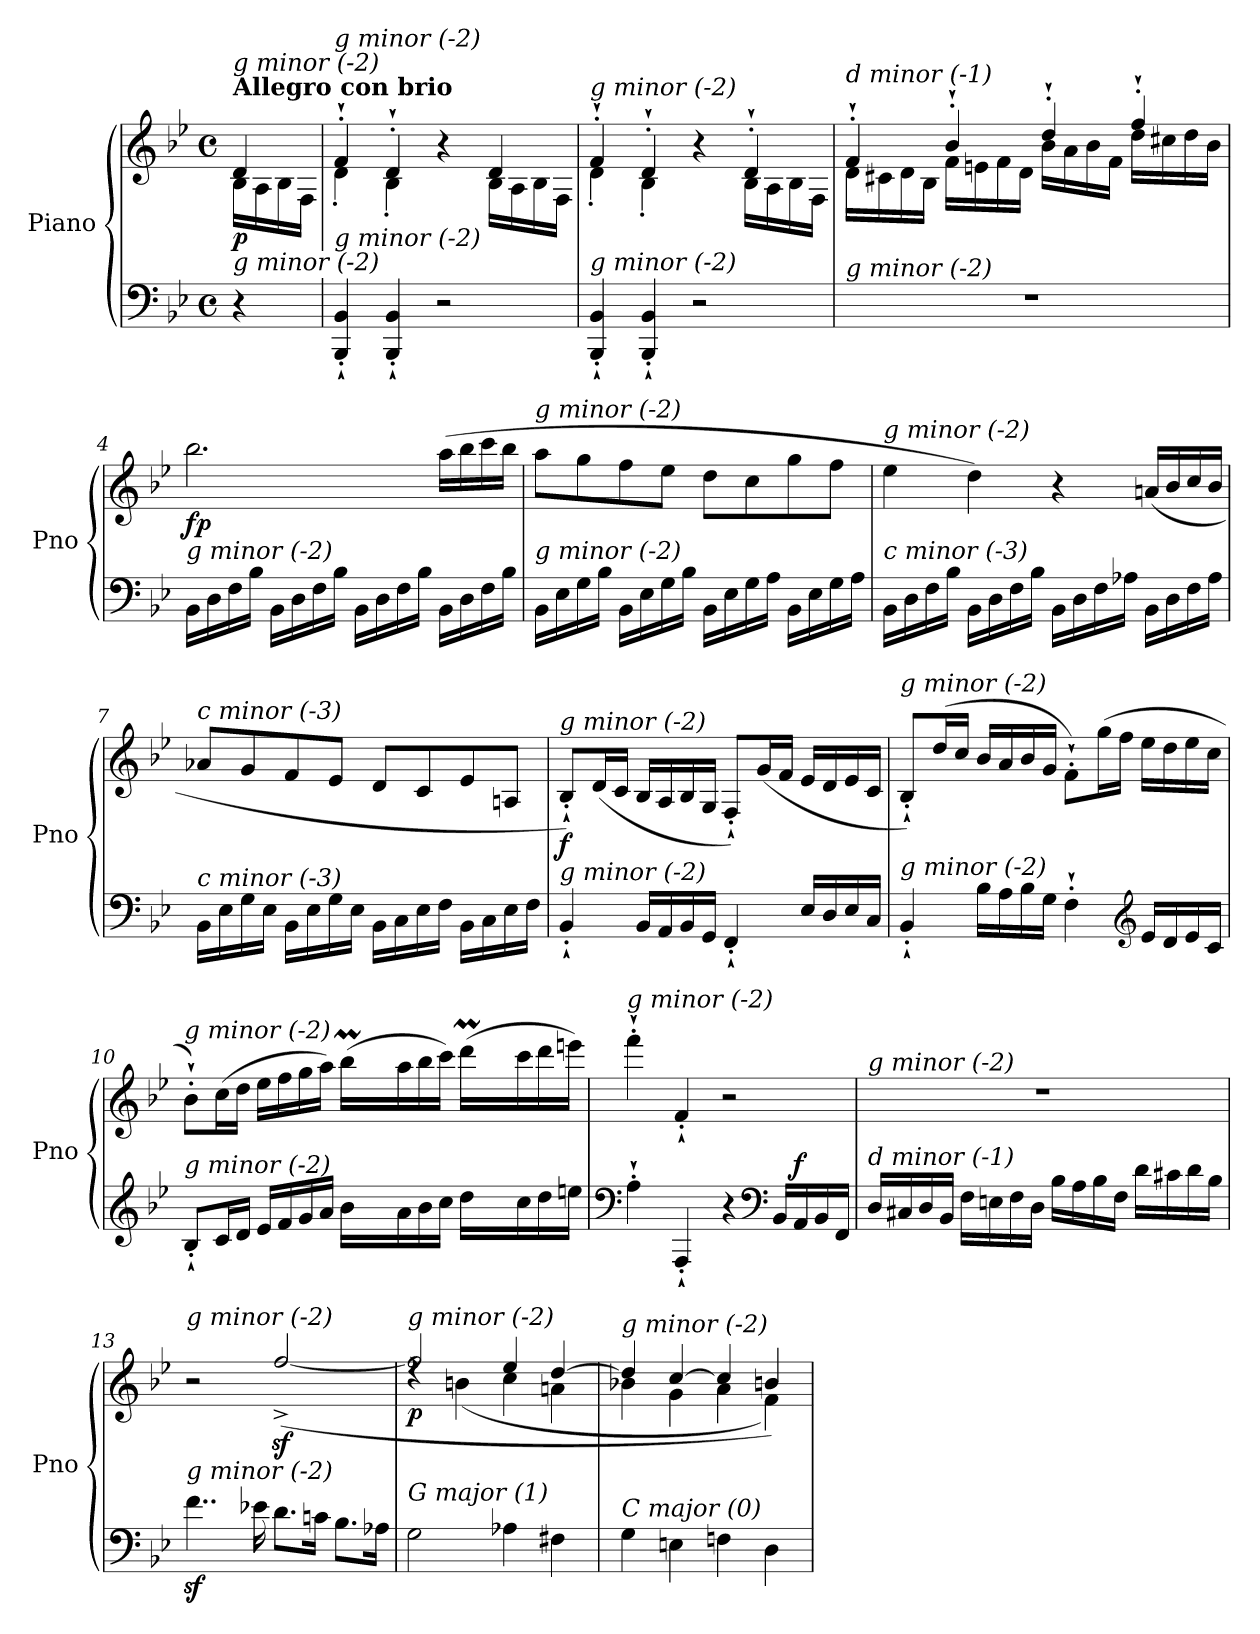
**kern	**kern	**dynam
*part1	*part1	*part1
*staff2	*staff1	*staff1/2
*I"Piano	*	*
*I'Pno	*	*
*clefF4	*clefG2	*
*k[b-e-]	*k[b-e-]	*
*M4/4	*M4/4	*
*met(c)	*met(c)	*
=	=	=
*	*^	*
!	!LO:TX:a:B:t=Allegro con brio	!	!
!	!LO:TX:i:t=g minor (-2)	!	!
!LO:TX:i:t=g minor (-2)	!	!	!
!	!	!	!LO:DY:b
4r	4d/	16B-\LL	p
.	.	16A\	.
.	.	16B-\	.
.	.	16F\JJ	.
=1	=1	=1	=1
*^	*	*	*
!	!	!LO:TX:i:t=g minor (-2)	!	!
!LO:TX:i:t=g minor (-2)	!	!	!	!
2ryy	4BBB-/'` 4BB-/'`	4f'`/	4d'\	.
.	4BBB-/'` 4BB-/'`	4d'`/	4B-'\	.
4ryy	2r	4r	4ryy	.
4ryy	.	4d/	16B-\LL	.
.	.	.	16A\	.
.	.	.	16B-\	.
.	.	.	16F\JJ	.
=2	=2	=2	=2	=2
!	!	!LO:TX:i:t=g minor (-2)	!	!
!LO:TX:i:t=g minor (-2)	!	!	!	!
2ryy	4BBB-/'` 4BB-/'`	4f'`/	4d'\	.
.	4BBB-/'` 4BB-/'`	4d'`/	4B-'\	.
4ryy	2r	4r	4ryy	.
!	!	!	!	!LO:DY:b
4ryy	.	4d'`/	16B-\LL	other-dynamics
.	.	.	16A\	.
.	.	.	16B-\	.
.	.	.	16F\JJ	.
*v	*v	*	*	*
=3	=3	=3	=3
!	!LO:TX:i:t=d minor (-1)	!	!
!LO:TX:i:t=g minor (-2)	!	!	!
1r	4f'`/	16d\LL	.
.	.	16c#X\	.
.	.	16d\	.
.	.	16B-\JJ	.
.	4b-'`/	16f\LL	.
.	.	16en\	.
.	.	16f\	.
.	.	16d\JJ	.
.	4dd'`/	16b-\LL	.
.	.	16a\	.
.	.	16b-\	.
.	.	16f\JJ	.
.	4ff'`/	16dd\LL	.
.	.	16cc#X\	.
.	.	16dd\	.
.	.	16b-\JJ	.
!!LO:LB:g=z
=4	=4	=4	=4
!	!LO:TX:i:t=d minor (-1)	!	!
!LO:TX:i:t=g minor (-2)	!	!	!
!	!	!	!LO:DY:b
*	*v	*v	*
16BB-\LL	2.bb-\	fp
16D\	.	.
16F\	.	.
16B-\JJ	.	.
16BB-\LL	.	.
16D\	.	.
16F\	.	.
16B-\JJ	.	.
16BB-\LL	.	.
16D\	.	.
16F\	.	.
16B-\JJ	.	.
16BB-\LL	(>16aa\LL	.
16D\	16bb-\	.
16F\	16ccc\	.
16B-\JJ	16bb-\JJ	.
=5	=5	=5
!	!LO:TX:i:t=g minor (-2)	!
!LO:TX:i:t=g minor (-2)	!	!
16BB-\LL	8aa\L	.
16E-\	.	.
16G\	8gg\	.
16B-\JJ	.	.
16BB-\LL	8ff\	.
16E-\	.	.
16G\	8ee-\J	.
16B-\JJ	.	.
16BB-\LL	8dd\L	.
16E-\	.	.
16G\	8cc\	.
16A\JJ	.	.
16BB-\LL	8gg\	.
16E-\	.	.
16G\	8ff\J	.
16A\JJ	.	.
!!LO:LB:g=z
=6	=6	=6
!	!LO:TX:i:t=g minor (-2)	!
!LO:TX:i:t=c minor (-3)	!	!
16BB-\LL	4ee-\	.
16D\	.	.
16F\	.	.
16B-\JJ	.	.
16BB-\LL	4dd\)	.
16D\	.	.
16F\	.	.
16B-\JJ	.	.
16BB-\LL	4r	.
16D\	.	.
16F\	.	.
16A-X\JJ	.	.
!	!	!LO:DY:b
16BB-\LL	(>16an/LL	other-dynamics
16D\	16b-/	.
16F\	16cc/	.
16A-\JJ	16b-/JJ	.
!!LO:LB:g=z
=7	=7	=7
!	!LO:TX:i:t=c minor (-3)	!
!LO:TX:i:t=c minor (-3)	!	!
16BB-\LL	8a-X/L	.
16E-\	.	.
16G\	8g/	.
16E-\JJ	.	.
16BB-\LL	8f/	.
16E-\	.	.
16G\	8e-/J	.
16E-\JJ	.	.
16BB-\LL	8d/L	.
16C\	.	.
16E-\	8c/	.
16F\JJ	.	.
16BB-\LL	8e-/	.
16C\	.	.
16E-\	8An/J	.
16F\JJ	.	.
=8	=8	=8
!	!LO:TX:i:t=g minor (-2)	!
!LO:TX:i:t=g minor (-2)	!	!
!	!	!LO:DY:b
4BB-'`/	8B-'`/L)	f
.	(<16d/L	.
.	16c/JJ	.
16BB-/LL	16B-/LL	.
16AA/	16A/	.
16BB-/	16B-/	.
16GG/JJ	16G/JJ	.
4FF'`/	8F'`/L)	.
.	(<16g/L	.
.	16f/JJ	.
16E-/LL	16e-/LL	.
16D/	16d/	.
16E-/	16e-/	.
16C/JJ	16c/JJ	.
=9	=9	=9
!	!LO:TX:i:t=g minor (-2)	!
!LO:TX:i:t=g minor (-2)	!	!
4BB-'`/	8B-'`/L)	.
.	(>16dd/L	.
.	16cc/JJ	.
16B-\LL	16b-/LL	.
16A\	16a/	.
16B-\	16b-/	.
16G\JJ	16g/JJ	.
4F'`\	8f'`\L)	.
.	(>16gg\L	.
.	16ff\JJ	.
*clefG2	*	*
16e-/LL	16ee-\LL	.
16d/	16dd\	.
16e-/	16ee-\	.
16c/JJ	16cc\JJ	.
!!LO:LB:g=z
=10	=10	=10
*^	*^	*
!	!	!LO:TX:i:t=g minor (-2)	!	!
!LO:TX:i:t=g minor (-2)	!	!	!	!
2ryy	8B-'`/L	8b-'`\L)	2ryy	.
.	16c/L	(>16cc\L	.	.
.	16d/JJ	16dd\JJ	.	.
.	16e-/LL	16ee-\LL	.	.
.	16f/	16ff\	.	.
.	16g/	16gg\	.	.
.	16a/JJ	16aa\JJ)	.	.
*	*	*	*Xtuplet	*
16ryy	16b-\LL	(>16bb-M\LL	48ryy	.
.	.	.	48cccLLLyy	.
.	.	.	48bb-JJJyy	.
8.ryy	16a\	16aa\	8.ryy	.
.	16b-\	16bb-\	.	.
.	16cc\JJ	16ccc\JJ)	.	.
16ryy	16dd\LL	(>16dddm\LL	48ryy	.
.	.	.	48eee-LLLyy	.
.	.	.	48dddJJJyy	.
8.ryy	16cc\	16ccc\	8.ryy	.
.	16dd\	16ddd\	.	.
.	16een\JJ	16eeen\JJ)	.	.
*	*	*v	*v	*
=11	=11	=11	=11
!	!	!LO:TX:i:t=g minor (-2)	!
!LO:TX:i:t=g minor (-2)	!	!	!
*v	*v	*	*
4ff'`\	4fff'`\	.
4F'`/	4f'`/	.
4r	2r	.
*clefF4	*	*
16BB-/LL	.	.
!	!	!LO:DY:a=2
16AA/	.	f
16BB-/	.	.
16FF/JJ	.	.
!!LO:PB:g=z
=12	=12	=12
!	!LO:TX:i:t=g minor (-2)	!
!LO:TX:i:t=d minor (-1)	!	!
16D/LL	1r	.
16C#X/	.	.
16D/	.	.
16BB-/JJ	.	.
16F\LL	.	.
16En\	.	.
16F\	.	.
16D\JJ	.	.
16B-\LL	.	.
16A\	.	.
16B-\	.	.
16F\JJ	.	.
16d\LL	.	.
16c#X\	.	.
16d\	.	.
16B-\JJ	.	.
!!LO:LB:g=z
=13	=13	=13
!	!LO:TX:i:t=g minor (-2)	!
!LO:TX:i:t=g minor (-2)	!	!
4..fz<\	2r	.
16e-X\	.	.
8.d\L	(>[2ffz<^/	.
16cn\Jk	.	.
8.B-\L	.	.
16A-X\Jk	.	.
!!LO:PB:g=z
=14	=14	=14
*	*^	*
!	!LO:TX:i:t=g minor (-2)	!	!
!LO:TX:i:t=G major (1)	!	!	!
!	!	!	!LO:DY:b
2G\	2ff/]	4rdd	p
.	.	(<4bn\	.
4A-X\	4ee-/	4cc\	.
4F#X\	[4dd/	4an\	.
=15	=15	=15	=15
!	!LO:TX:i:t=g minor (-2)	!	!
!LO:TX:i:t=C major (0)	!	!	!
4G\	4dd/]	4b-X\	.
4En\	[4cc/	4g\	.
4Fn\	4cc/]	4a\	.
4D\	4bn/)	4f\)	.
*	*v	*v	*
=	=	=
*-	*-	*-
